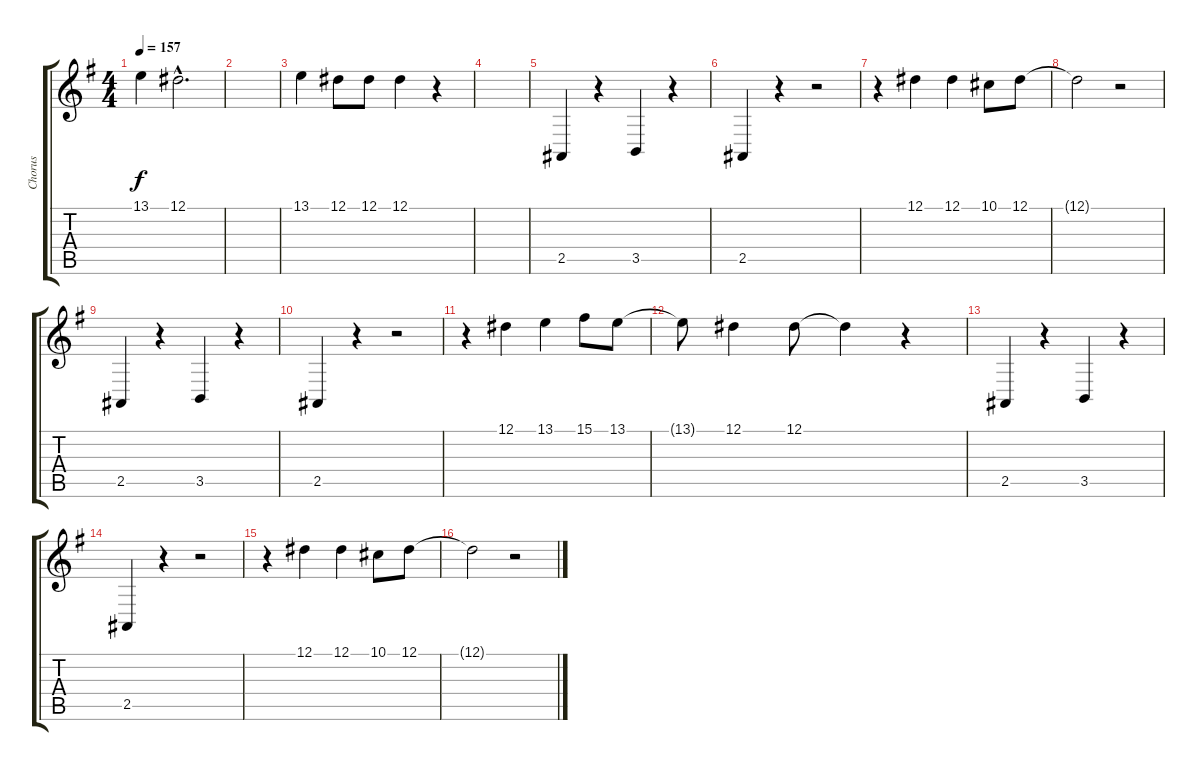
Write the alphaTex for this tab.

\track ("Chorus" "Chorus") {instrument lead1square}
\staff {score tabs}
\tuning (Eb4 Bb3 Gb3 Db3 Ab2 Eb2) {hide}
\ts (4 4)
\tempo 157
\clef g2
\ks eminor
13.1.4{dy f} 12.1{hac}.2{d} |
|
13.1.4 12.1.8 12.1.8 12.1.4 r.4 |
|
2.5.4 r.4 3.5.4 r.4 |
2.5.4 r.4 r.2 |
r.4 12.1.4 12.1.4 10.1.8 12.1.8 |
12.1{t}.2 r.2 |
2.5.4 r.4 3.5.4 r.4 |
2.5.4 r.4 r.2 |
r.4 12.1.4 13.1.4 15.1.8 13.1.8 |
13.1{t}.8 12.1.4 12.1.8 12.1{t}.4 r.4 |
2.5.4 r.4 3.5.4 r.4 |
2.5.4 r.4 r.2 |
r.4 12.1.4 12.1.4 10.1.8 12.1.8 |
12.1{t}.2 r.2
